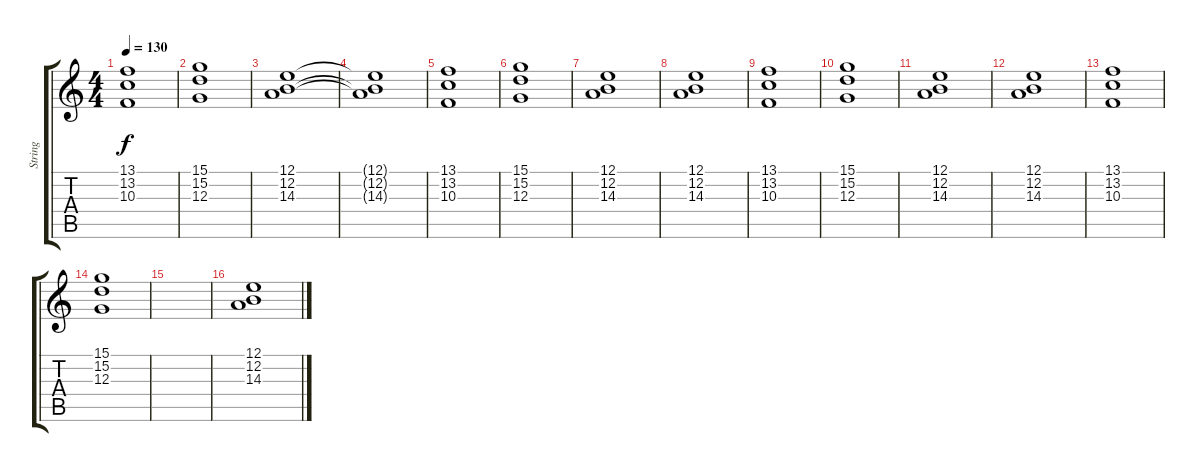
\track ("String" "String") {instrument stringensemble2}
\staff {score tabs}
\tuning (E4 B3 G3 D3 A2 E2) {hide}
\ts (4 4)
\tempo 130
\clef g2
\ks c
(13.1 13.2 10.3).1{dy f} |
(15.1 15.2 12.3).1 |
(12.1 12.2 14.3).1 |
(12.1{t} 12.2{t} 14.3{t}).1 |
(13.1 13.2 10.3).1 |
(15.1 15.2 12.3).1 |
(12.1 12.2 14.3).1 |
(12.1 12.2 14.3).1 |
(13.1 13.2 10.3).1 |
(15.1 15.2 12.3).1 |
(12.1 12.2 14.3).1 |
(12.1 12.2 14.3).1 |
(13.1 13.2 10.3).1 |
(15.1 15.2 12.3).1 |
|
(12.1 12.2 14.3).1
